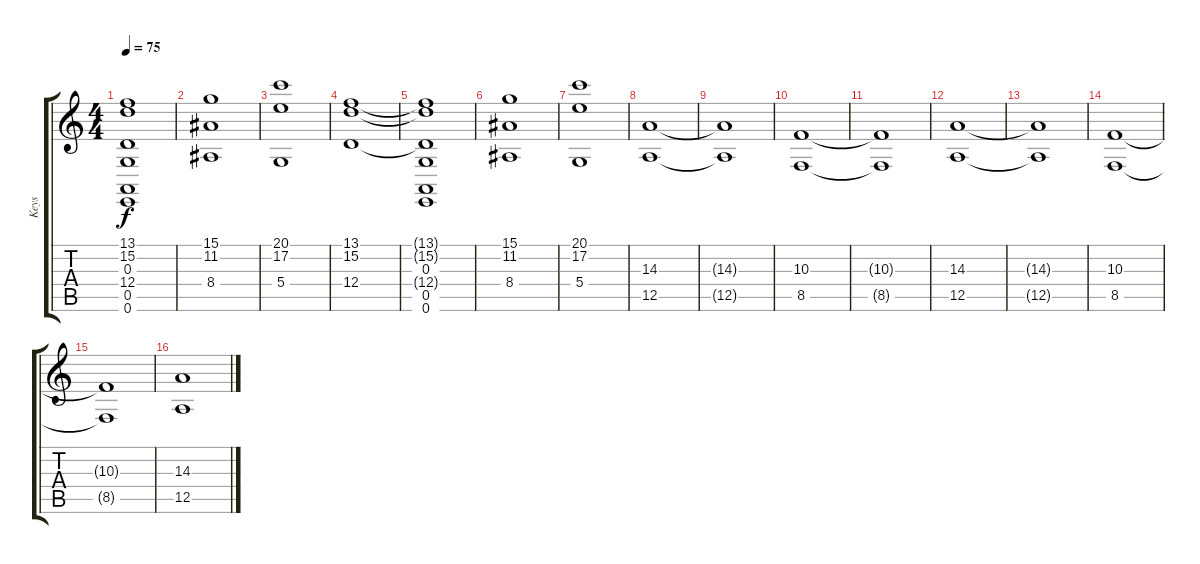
\track ("Keys" "Keys") {instrument stringensemble1}
\staff {score tabs}
\tuning (E4 B3 G3 D3 A2 E2) {hide}
\ts (4 4)
\tempo 75
\clef g2
\ks c
(13.1{t} 15.2{t} 0.3 12.4{t} 0.5 0.6).1{dy f} |
(15.1 11.2 8.4).1 |
(20.1 17.2 5.4).1 |
(13.1 15.2 12.4).1 |
(13.1{t} 15.2{t} 0.3 12.4{t} 0.5 0.6).1 |
(15.1 11.2 8.4).1 |
(20.1 17.2 5.4).1 |
(14.3 12.5).1{volume 10} |
(14.3{t} 12.5{t}).1 |
(10.3 8.5).1 |
(10.3{t} 8.5{t}).1 |
(14.3 12.5).1 |
(14.3{t} 12.5{t}).1 |
(10.3 8.5).1 |
(10.3{t} 8.5{t}).1 |
(14.3 12.5).1
